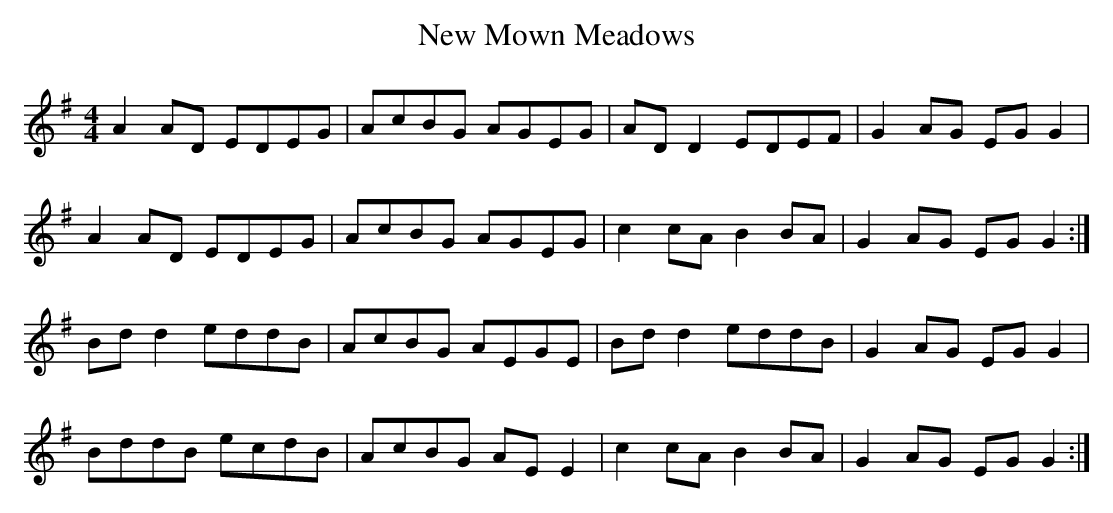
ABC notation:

X:1
T: New Mown Meadows
M: 4/4
L: 1/8
K: G
A2 AD EDEG|AcBG AGEG|AD D2 EDEF|G2 AG EG G2|
A2 AD EDEG|AcBG AGEG|c2 cA B2 BA|G2 AG EG G2 :|
Bd d2 eddB|AcBG AEGE|Bd d2 eddB|G2 AG EG G2|
BddB ecdB|AcBG AE E2|c2 cA B2 BA|G2 AG EG G2 :|
